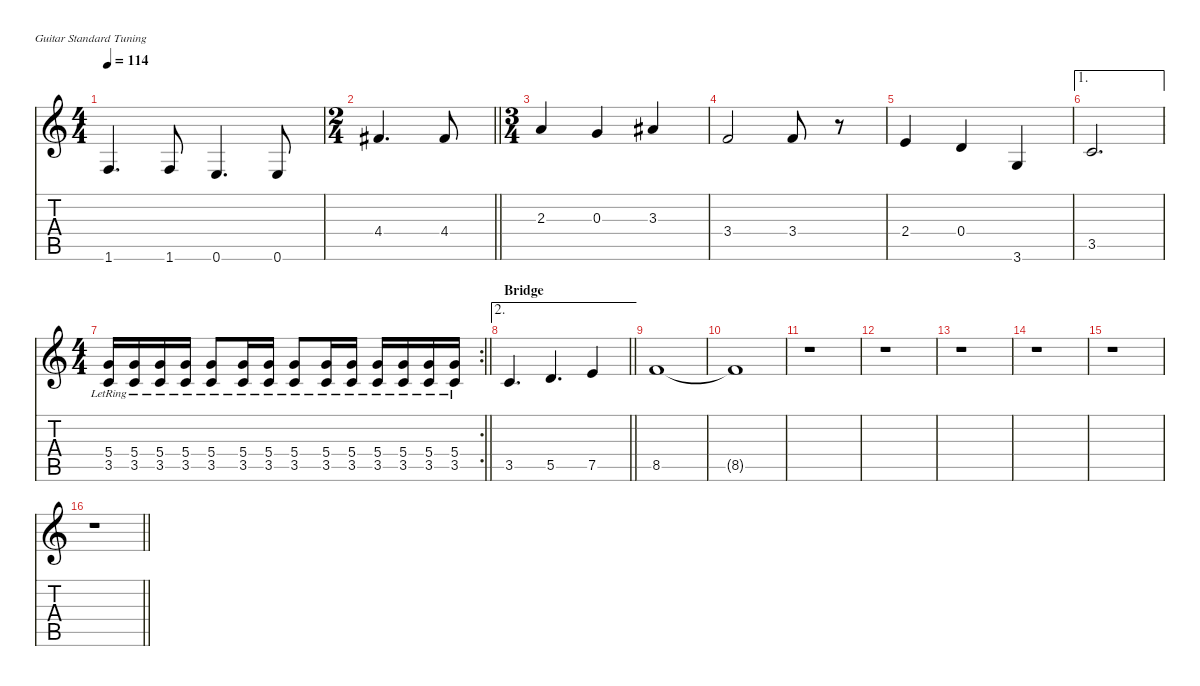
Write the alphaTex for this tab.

\defaultSystemsLayout 4
\hideDynamics
\bracketExtendMode nobrackets
\singleTrackTrackNamePolicy hidden
\multiTrackTrackNamePolicy hidden
\firstSystemTrackNameMode fullname
\firstSystemTrackNameOrientation horizontal
\otherSystemsTrackNameOrientation horizontal
\track ("Backing" "el.guit.") {defaultSystemsLayout 8 instrument electricguitarclean}
\staff {score tabs}
\tuning (E4 B3 G3 D3 A2 E2)
\ts (4 4)
\tempo 114
\clef g2
\ks c
1.6.4{d dy fff beam Up} 1.6.8{beam Up} 0.6.4{d beam Up} 0.6.8{beam Up} |
\ts (2 4)
\beaming (8 2 2)
\barLineRight lightlight
4.4{acc #}.4{d dy f beam Up} 4.4{acc #}.8{beam Up} |
\ts (3 4)
\beaming (8 2 2 2)
2.3.4{dy mf beam Up} 0.3.4{beam Up} 3.3{acc #}.4{beam Up} |
3.4.2{beam Up} 3.4.8{beam Up} r.8{beam Up} |
2.4.4{beam Up} 0.4.4{beam Up} 3.6.4{beam Up} |
\ae 1
3.5.2{d dy f beam Up} |
\rc 2
\ts (4 4)
\beaming (8 2 2 2 2)
\barLineRight lightlight
(5.4{lr} 3.5{lr}).16{dy mf beam Up} (5.4{lr} 3.5{lr}).16{beam Up} (5.4{lr} 3.5{lr}).16{beam Up} (5.4{lr} 3.5{lr}).16{beam Up} (5.4{lr} 3.5{lr}).8{beam Up} (5.4{lr} 3.5{lr}).16{beam Up} (5.4{lr} 3.5{lr}).16{beam Up} (5.4{lr} 3.5{lr}).8{beam Up} (5.4 3.5{lr}).16{beam Up} (5.4{lr} 3.5{lr}).16{beam Up} (5.4{lr} 3.5{lr}).16{beam Up} (5.4{lr} 3.5{lr}).16{beam Up} (5.4{lr} 3.5{lr}).16{beam Up} (5.4{lr} 3.5{lr}).16{beam Up} |
\ae 2
\section ("" "Bridge")
\barLineRight lightlight
3.5.4{d dy fff beam Up} 5.5.4{d beam Up} 7.5.4{beam Up} |
8.5.1{beam Up} |
8.5{t}.1{beam Up} |
r.1{beam Down} |
r.1{beam Down} |
r.1{beam Down} |
r.1{beam Down} |
r.1{beam Down} |
\barLineRight lightlight
r.1{beam Down}
